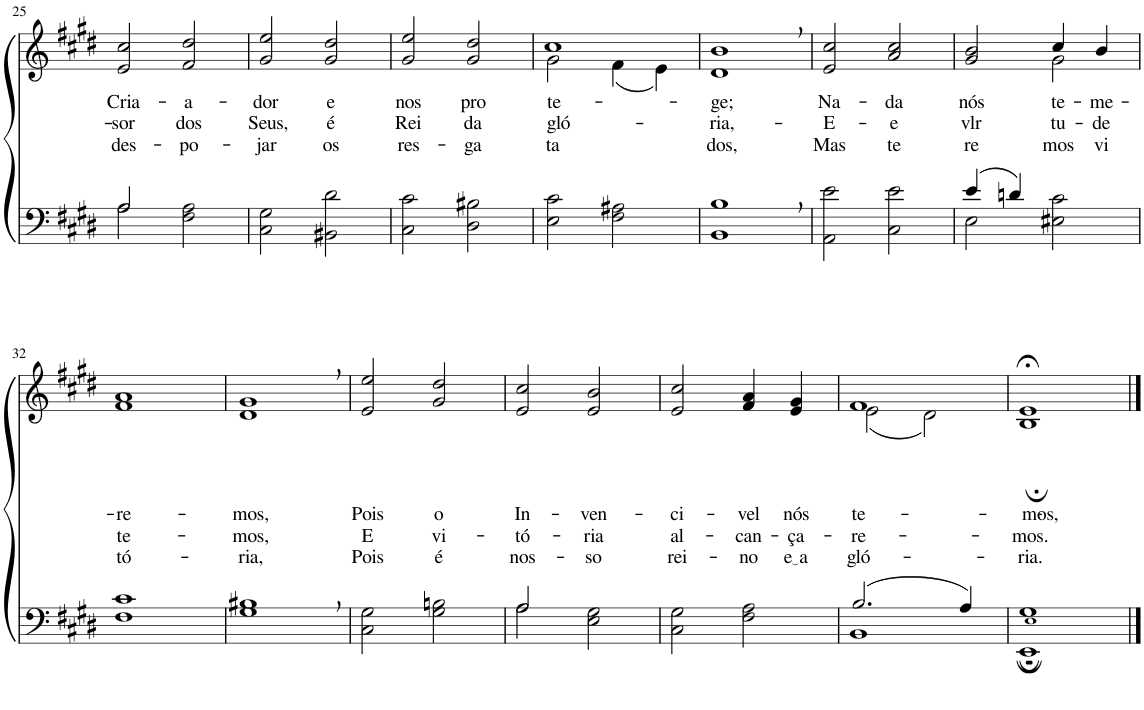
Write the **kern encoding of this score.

**kern	**kern	**text	**text	**text
*part2	*part1	*part1	*part1	*part1
*staff2	*staff1	*staff1	*staff1	*staff1
*I"Parte III e IV	*I"Parte I e II	*	*	*
!!LO:PB:g=z
*clefF4	*clefG2	*	*	*
*Trd1c2	*Trd1c2	*	*	*
*k[f#c#g#d#]	*k[f#c#g#d#]	*	*	*
*M2/2	*M2/2	*	*	*
=25	=25	=25	=25	=25
*^	*	*	*	*
!	!	!	!LO:LY:b	!LO:LY:b	!LO:LY:b
2A/	2A\	2e/ 2cc#/	Cria-	-sor	des-
!	!	!	!LO:LY:b	!LO:LY:b	!LO:LY:b
2ryy	2F#\ 2A\	2f#/ 2dd#/	-a-	dos	-po-
=26	=26	=26	=26	=26	=26
!	!	!	!LO:LY:b	!LO:LY:b	!LO:LY:b
*v	*v	*	*	*	*
2C#\ 2G#\	2g#/ 2ee/	-dor	Seus,	-jar
!	!	!LO:LY:b	!LO:LY:b	!LO:LY:b
2BB#X\ 2d#\	2g#/ 2dd#/	e	é	os
=27	=27	=27	=27	=27
!	!	!LO:LY:b	!LO:LY:b	!LO:LY:b
2C#\ 2c#\	2g#/ 2ee/	nos	Rei	res-
!	!	!LO:LY:b	!LO:LY:b	!LO:LY:b
2D#\ 2B#X\	2g#/ 2dd#/	pro-	da	-ga-
=28	=28	=28	=28	=28
*	*^	*	*	*
!	!	!	!LO:LY:b	!LO:LY:b	!LO:LY:b
2E\ 2c#\	1cc#	2g#\	-te-	gló-	-ta
2F#\ 2A#X\	.	(4f#\	.	.	.
.	.	4e\)	.	.	.
=29	=29	=29	=29	=29	=29
!	!	!	!LO:LY:b	!LO:LY:b	!LO:LY:b
*	*v	*v	*	*	*
1BB, 1B,	1d#, 1b,	-ge;	-ria,-	dos,
=30	=30	=30	=30	=30
!	!	!LO:LY:b	!LO:LY:b	!LO:LY:b
2AA\ 2e\	2e/ 2cc#/	Na-	-E-	Mas
!	!	!LO:LY:b	!LO:LY:b	!LO:LY:b
2C#\ 2e\	2a/ 2cc#/	-da	-e	te
=31	=31	=31	=31	=31
*^	*	*	*	*
!	!	!	!LO:LY:b	!LO:LY:b	!LO:LY:b
*	*	*^	*	*	*
(4e/	2E\	2g#/ 2b/	2ryy	nós	vlr-	re-
4dn/)	.	.	.	.	.	.
!	!	!	!	!LO:LY:b	!LO:LY:b	!LO:LY:b
2ryy	2E#X\ 2c#\	4cc#/	2g#\	te-	-tu-	-mos
!	!	!	!	!LO:LY:b	!LO:LY:b	!LO:LY:b
.	.	4b/	.	-me-	-de	vi
*v	*v	*	*	*	*	*
*	*v	*v	*	*	*
!!LO:LB:g=z
=32	=32	=32	=32	=32
!	!	!LO:LY:b	!LO:LY:b	!LO:LY:b
1F# 1c#	1f# 1a	re-	te-	tó-
=33	=33	=33	=33	=33
!	!	!LO:LY:b	!LO:LY:b	!LO:LY:b
1G#, 1B#X,	1d#, 1g#,	-mos,	-mos,	-ria,
=34	=34	=34	=34	=34
!	!	!LO:LY:b	!LO:LY:b	!LO:LY:b
2C#\ 2G#\	2e/ 2ee/	Pois	E	Pois
!	!	!LO:LY:b	!LO:LY:b	!LO:LY:b
2G#\ 2Bn\	2g#/ 2dd#/	o	vi-	é
=35	=35	=35	=35	=35
*^	*	*	*	*
!	!	!	!LO:LY:b	!LO:LY:b	!LO:LY:b
2A/	2A\	2e/ 2cc#/	In-	-tó-	nos-
!	!	!	!LO:LY:b	!LO:LY:b	!LO:LY:b
2E\ 2G#\	2ryy	2e/ 2b/	-ven-	-ria	-so
=36	=36	=36	=36	=36	=36
!	!	!	!LO:LY:b	!LO:LY:b	!LO:LY:b
*v	*v	*	*	*	*
2C#\ 2G#\	2e/ 2cc#/	-ci-	al-	rei-
!	!	!LO:LY:b	!LO:LY:b	!LO:LY:b
2F#\ 2A\	4f#/ 4a/	-vel	-can-	-no
!	!	!LO:LY:b	!LO:LY:b	!LO:LY:b
.	4e/ 4g#/	nós	-ça-	e a
=37	=37	=37	=37	=37
*^	*	*	*	*
!	!	!	!LO:LY:b	!LO:LY:b	!LO:LY:b
*	*	*^	*	*	*
(2.B/	1BB	1f#	(2e\	te-	-re-	gló-
.	.	.	2d#\)	.	.	.
4A/)	.	.	.	.	.	.
=38	=38	=38	=38	=38	=38	=38
!	!	!	!	!LO:LY:b	!LO:LY:b	!LO:LY:b
1E!; 1G#;	1EE;	1e;<	1B;	-mos,-	-mos.	-ria.
*v	*v	*	*	*	*	*
*	*v	*v	*	*	*
==	==	==	==	==
*-	*-	*-	*-	*-
